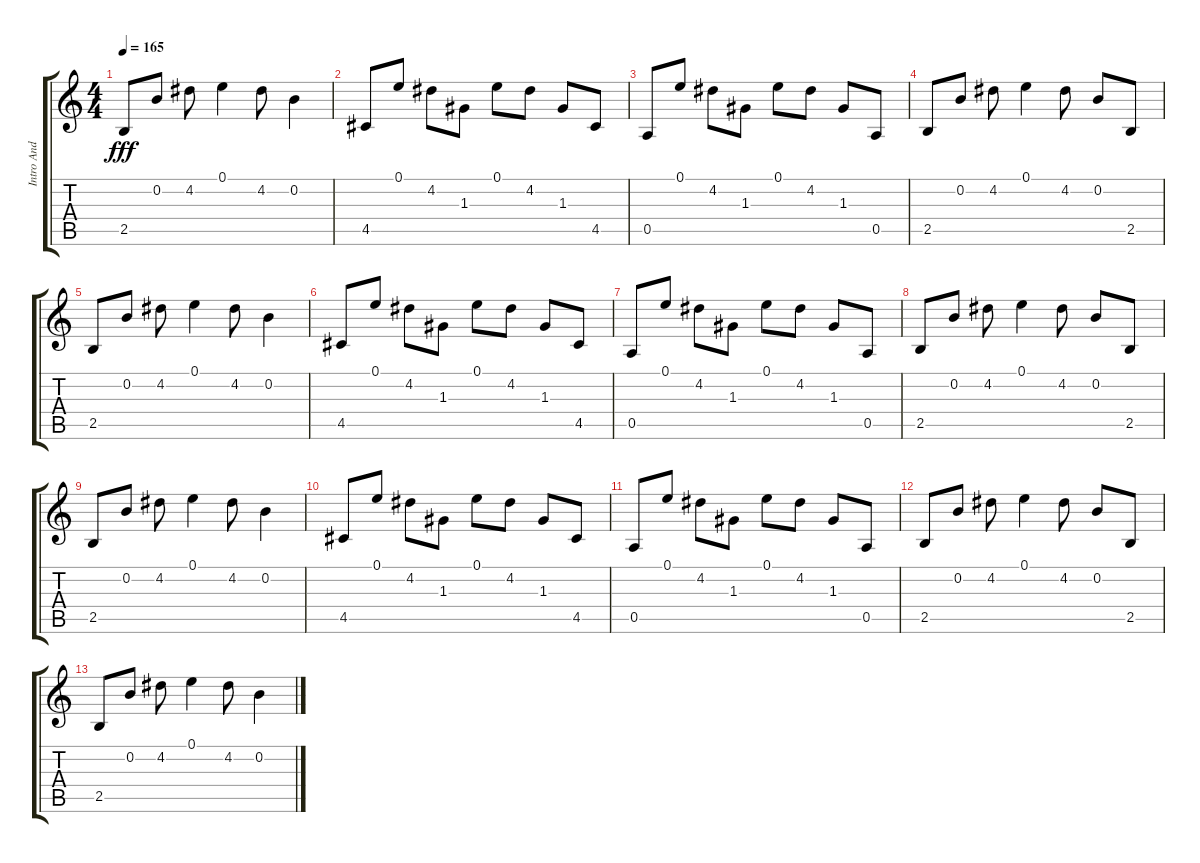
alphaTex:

\track ("Intro And Main Guitar" "Intro And ") {instrument electricguitarclean}
\staff {score tabs}
\tuning (E4 B3 G3 D3 A2 E2) {hide}
\ts (4 4)
\tempo 165
\clef g2
\ks c
2.5.8{dy fff} 0.2.8 4.2.8 0.1.4 4.2.8 0.2.4 |
4.5.8 0.1.8 4.2.8 1.3.8 0.1.8 4.2.8 1.3.8 4.5.8 |
0.5.8 0.1.8 4.2.8 1.3.8 0.1.8 4.2.8 1.3.8 0.5.8 |
2.5.8 0.2.8 4.2.8 0.1.4 4.2.8 0.2.8 2.5.8 |
2.5.8 0.2.8 4.2.8 0.1.4 4.2.8{volume 13} 0.2.4{volume 13} |
4.5.8{volume 13} 0.1.8{volume 12} 4.2.8{volume 12} 1.3.8{volume 12} 0.1.8{volume 12} 4.2.8{volume 12} 1.3.8{volume 12} 4.5.8{volume 11} |
0.5.8{volume 11} 0.1.8{volume 11} 4.2.8{volume 11} 1.3.8{volume 11} 0.1.8{volume 10} 4.2.8{volume 10} 1.3.8{volume 10} 0.5.8{volume 10} |
2.5.8{volume 10} 0.2.8{volume 10} 4.2.8{volume 10} 0.1.4{volume 9} 4.2.8{volume 9} 0.2.8{volume 9} 2.5.8{volume 9} |
2.5.8{volume 8} 0.2.8{volume 8} 4.2.8{volume 8} 0.1.4{volume 8} 4.2.8{volume 8} 0.2.4{volume 7} |
4.5.8{volume 7} 0.1.8{volume 7} 4.2.8{volume 7} 1.3.8{volume 7} 0.1.8{volume 6} 4.2.8{volume 6} 1.3.8{volume 6} 4.5.8{volume 6} |
0.5.8{volume 6} 0.1.8{volume 6} 4.2.8{volume 5} 1.3.8{volume 5} 0.1.8{volume 5} 4.2.8{volume 5} 1.3.8{volume 5} 0.5.8{volume 4} |
2.5.8{volume 4} 0.2.8{volume 4} 4.2.8{volume 4} 0.1.4{volume 4} 4.2.8{volume 4} 0.2.8{volume 3} 2.5.8{volume 3} |
2.5.8{volume 3} 0.2.8{volume 3} 4.2.8{volume 3} 0.1.4{volume 2} 4.2.8{volume 2} 0.2.4{volume 2}
